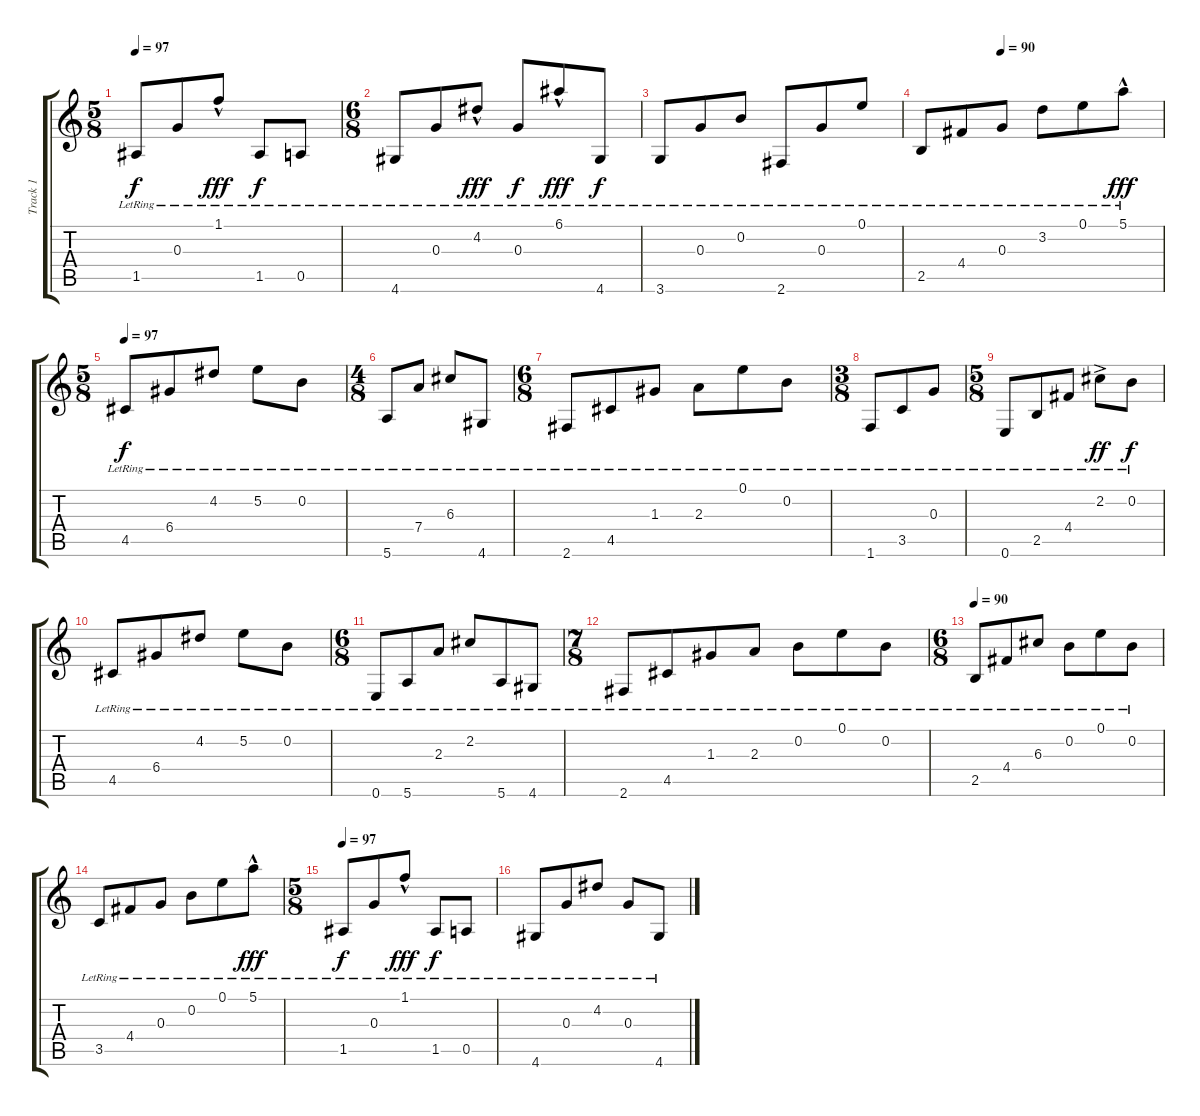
\track ("Track 1" "Track 1") {instrument acousticguitarnylon}
\staff {score tabs}
\tuning (E4 B3 G3 D3 A2 E2) {hide}
\ts (5 8)
\tempo 97
\clef g2
\ks c
1.5{lr}.8{dy f} 0.3{lr}.8 1.1{hac lr}.8{dy fff} 1.5{lr}.8{dy f} 0.5{lr}.8 |
\ts (6 8)
4.6{lr}.8 0.3{lr}.8 4.2{hac lr}.8{dy fff} 0.3{lr}.8{dy f} 6.1{hac lr}.8{dy fff} 4.6{lr}.8{dy f} |
3.6{lr}.8 0.3{lr}.8 0.2{lr}.8 2.6{lr}.8 0.3{lr}.8 0.1{lr}.8 |
\tempo (90 0.3333333333333333)
2.5{lr}.8 4.4{lr}.8 0.3{lr}.8 3.2{lr}.8 0.1{lr}.8 5.1{hac lr}.8{dy fff} |
\ts (5 8)
\tempo 97
4.5{lr}.8{dy f} 6.4{lr}.8 4.2{lr}.8 5.2{lr}.8 0.2{lr}.8 |
\ts (4 8)
5.6{lr}.8 7.4{lr}.8 6.3{lr}.8 4.6{lr}.8 |
\ts (6 8)
2.6{lr}.8 4.5{lr}.8 1.3{lr}.8 2.3{lr}.8 0.1{lr}.8 0.2{lr}.8 |
\ts (3 8)
1.6{lr}.8 3.5{lr}.8 0.3{lr}.8 |
\ts (5 8)
0.6{lr}.8 2.5{lr}.8 4.4{lr}.8 2.2{ac lr}.8{dy ff} 0.2{lr}.8{dy f} |
4.5{lr}.8 6.4{lr}.8 4.2{lr}.8 5.2{lr}.8 0.2{lr}.8 |
\ts (6 8)
0.6{lr}.8 5.6{lr}.8 2.3{lr}.8 2.2{lr}.8 5.6{lr}.8 4.6{lr}.8 |
\ts (7 8)
2.6{lr}.8 4.5{lr}.8 1.3{lr}.8 2.3{lr}.8 0.2{lr}.8 0.1{lr}.8 0.2{lr}.8 |
\ts (6 8)
\tempo 90
2.5{lr}.8 4.4{lr}.8 6.3{lr}.8 0.2{lr}.8 0.1{lr}.8 0.2{lr}.8 |
3.5{lr}.8 4.4{lr}.8 0.3{lr}.8 0.2{lr}.8 0.1{lr}.8 5.1{hac lr}.8{dy fff} |
\ts (5 8)
\tempo 97
1.5{lr}.8{dy f} 0.3{lr}.8 1.1{hac lr}.8{dy fff} 1.5{lr}.8{dy f} 0.5{lr}.8 |
4.6{lr}.8 0.3{lr}.8 4.2{lr}.8 0.3{lr}.8 4.6{lr}.8
